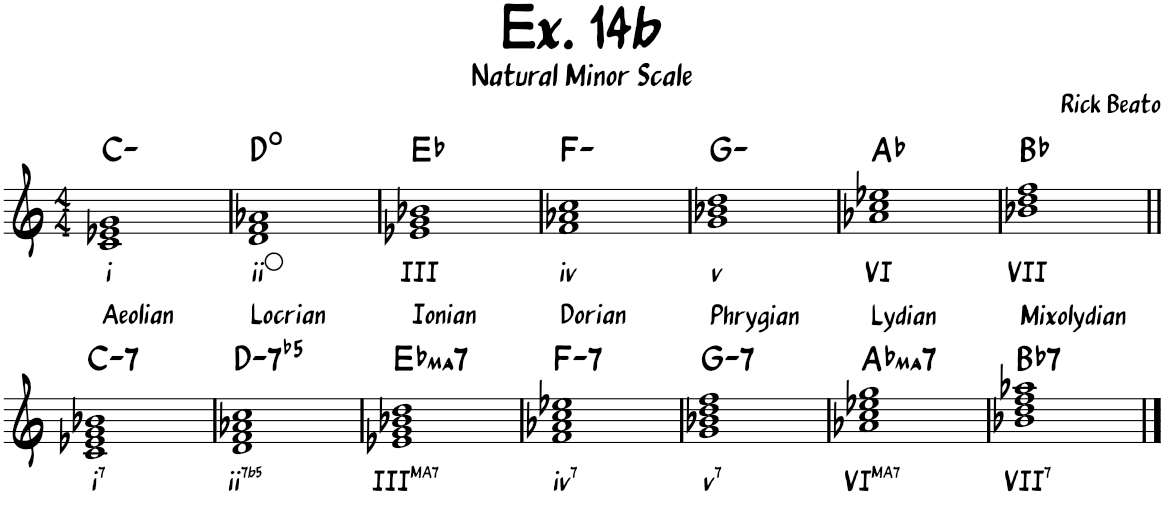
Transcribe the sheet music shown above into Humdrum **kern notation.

**kern	**text	**harte
*part1	*part1	*part1
*staff1	*staff1	*
*I"Piano	*	*
*I'Pno.	*	*
*clefG2	*	*
*k[]	*	*
*M4/4	*	*
=1	=1	=1
!LO:TX:b:t=Aeolian	!	!
!	!LO:LY:b	!
1c 1e-X 1g	i	C:min
=2	=2	=2
!LO:TX:b:t=Locrian	!	!
!	!LO:LY:b	!
1d 1f 1a-X	ii	D:dim
=3	=3	=3
!LO:TX:b:t=Ionian	!	!
!	!LO:LY:b	!
1e-X 1g 1b-X	III	Eb:maj
=4	=4	=4
!LO:TX:b:t=Dorian	!	!
!	!LO:LY:b	!
1f 1a-X 1cc	iv	F:min
=5	=5	=5
!LO:TX:b:t=Phrygian	!	!
!	!LO:LY:b	!
1g 1b-X 1dd	v	G:min
=6	=6	=6
!LO:TX:b:t=Lydian	!	!
!	!LO:LY:b	!
1a-X 1cc 1ee-X	VI	Ab:maj
=7	=7	=7
!LO:TX:b:t=Mixolydian	!	!
!	!LO:LY:b	!
1b-X 1dd 1ff	VII	Bb:maj
!!LO:LB:g=z
=8||	=8||	=8||
!	!LO:LY:b	!LO:H:kt=7
1c 1e-X 1g 1b-X	i 7	C:min7
=9	=9	=9
!	!LO:LY:b	!LO:H:kt=-7b5
1d 1f 1a-X 1cc	ii 7b5	D:hdim7
=10	=10	=10
!	!LO:LY:b	!LO:H:kt=ma7
1e-X 1g 1b-X 1dd	III MA7	Eb:maj7
=11	=11	=11
!	!LO:LY:b	!LO:H:kt=7
1f 1a-X 1cc 1ee-X	iv 7	F:min7
=12	=12	=12
!	!LO:LY:b	!LO:H:kt=7
1g 1b-X 1dd 1ff	v 7	G:min7
=13	=13	=13
!	!LO:LY:b	!LO:H:kt=ma7
1a-X 1cc 1ee-X 1gg	VI MA7	Ab:maj7
=14	=14	=14
!	!LO:LY:b	!LO:H:kt=7
1b-X 1dd 1ff 1aa-X	VII 7	Bb:7
==	==	==
*-	*-	*-
